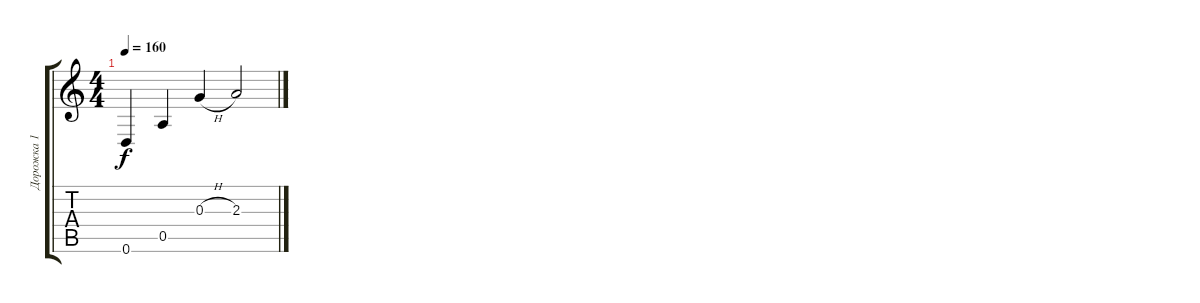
\track ("Дорожка 1" "Дорожка 1") {instrument acousticguitarsteel}
\staff {score tabs}
\tuning (E4 B3 G3 D3 A2 D2) {hide}
\ts (4 4)
\tempo 160
\clef g2
\ks c
0.6.4{dy f} 0.5.4 0.3{h}.4 2.3.2
